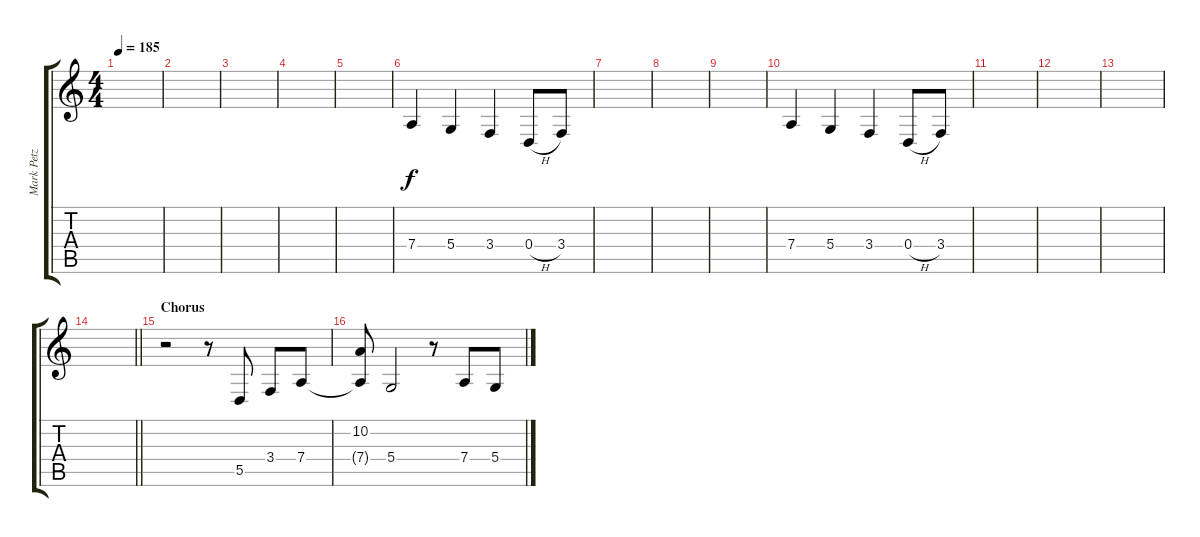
\track ("Mark Petz (Tenor Sax)" "Mark Petz ") {instrument tenorsax}
\staff {score tabs}
\tuning (E4 B3 G3 D3 A2 E2) {hide}
\ts (4 4)
\tempo 185
\clef g2
\ks c
|
|
|
|
|
7.4.4 5.4.4 3.4.4 0.4{h}.8 3.4.8 |
|
|
|
7.4.4 5.4.4 3.4.4 0.4{h}.8 3.4.8 |
|
|
|
\barLineRight lightlight
|
\section ("" "Chorus")
r.2 r.8 5.5.8 3.4.8 7.4.8 |
(10.2 7.4{t}).8 5.4.2 r.8 7.4.8 5.4.8
